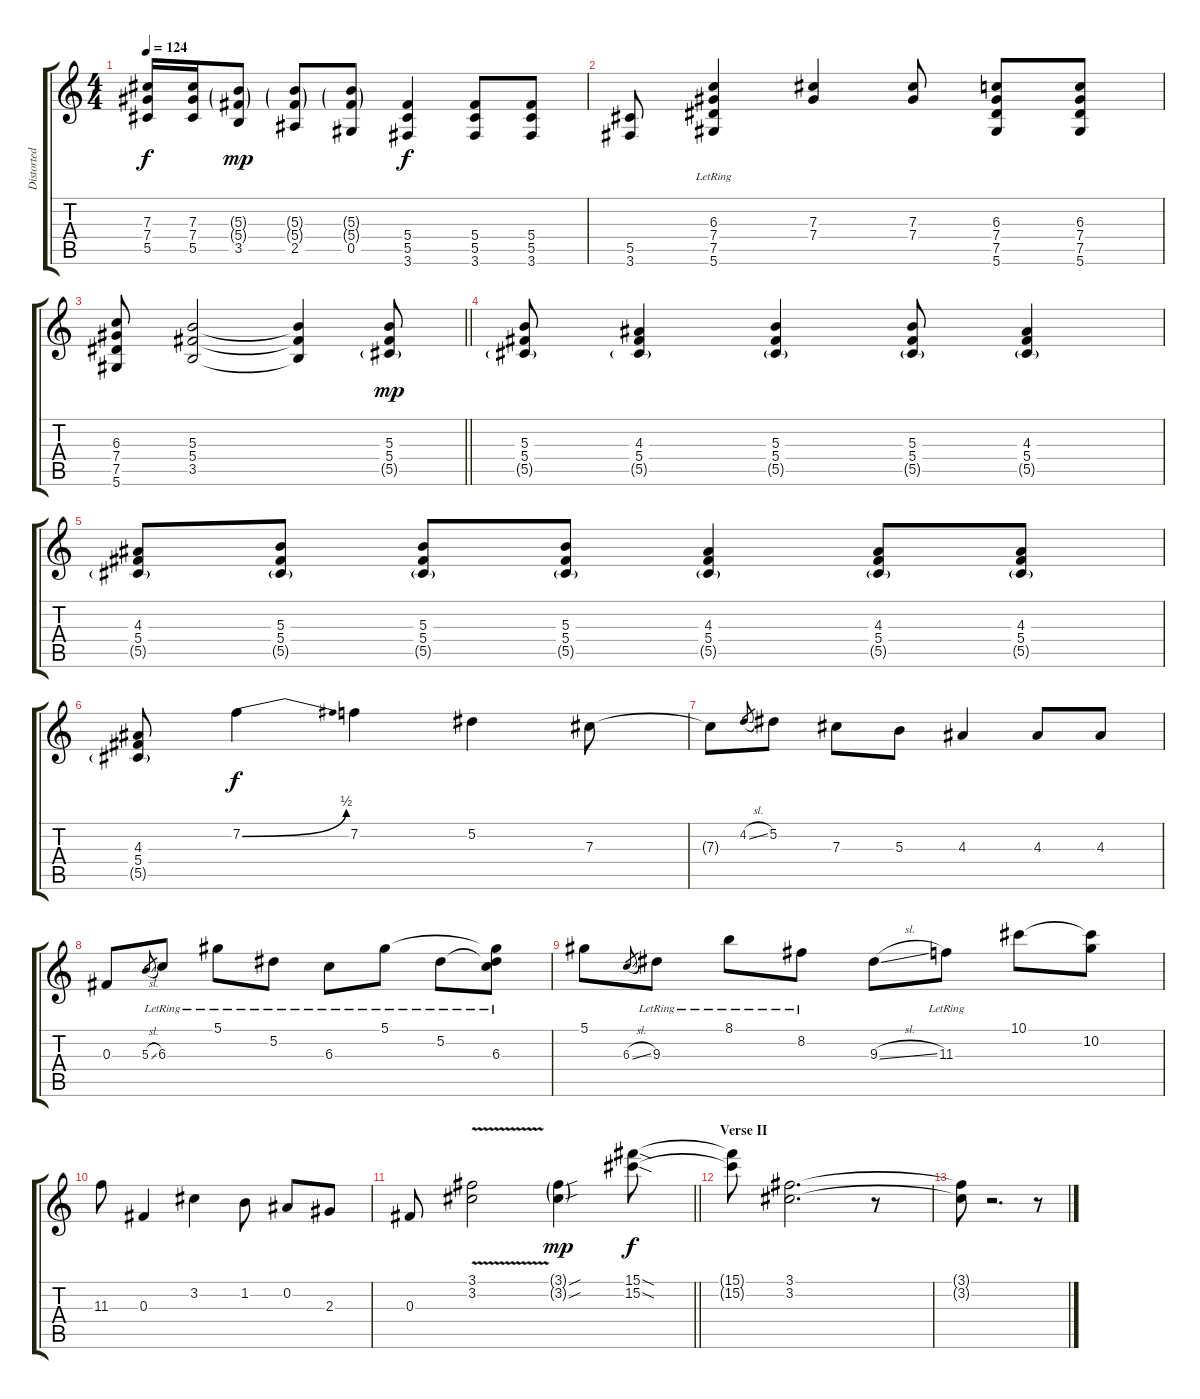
\track ("Distorted I" "Distorted ") {instrument overdrivenguitar}
\staff {score tabs}
\tuning (Eb4 Bb3 Gb3 Db3 Ab2 Eb2) {hide}
\ts (4 4)
\tempo 124
\clef g2
\ks c
(7.3 7.4 5.5).16{dy f} (7.3 7.4 5.5).16 (5.3{g} 5.4{g} 3.5).8{dy mp} (5.3{g} 5.4{g} 2.5).8 (5.3{g} 5.4{g} 0.5).8 (5.4 5.5 3.6).4{dy f} (5.4 5.5 3.6).8 (5.4 5.5 3.6).8 |
(5.5 3.6).8 (6.3 7.4 7.5{lr} 5.6{lr}).4 (7.3 7.4).4 (7.3 7.4).8 (6.3 7.4 7.5 5.6).8 (6.3 7.4 7.5 5.6).8 |
\barLineRight lightlight
(6.3 7.4 7.5 5.6).8 (5.3 5.4 3.5).2 (5.3{t} 5.4{t} 3.5{t}).4 (5.3 5.4 5.5{g}).8{dy mp} |
(5.3 5.4 5.5{g}).8 (4.3 5.4 5.5{g}).4 (5.3 5.4 5.5{g}).4 (5.3 5.4 5.5{g}).8 (4.3 5.4 5.5{g}).4 |
(4.3 5.4 5.5{g}).8 (5.3 5.4 5.5{g}).8 (5.3 5.4 5.5{g}).8 (5.3 5.4 5.5{g}).8 (4.3 5.4 5.5{g}).4 (4.3 5.4 5.5{g}).8 (4.3 5.4 5.5{g}).8 |
(4.3 5.4 5.5{g}).8 7.2{be (bend 0 0 60 2)}.4{dy f} 7.2.4 5.2.4 7.3.8 |
7.3{t}.8 4.2{sl}.8{gr} 5.2.8 7.3.8 5.3.8 4.3.4 4.3.8 4.3.8 |
0.3.8 5.3{sl}.8{gr} 6.3{lr}.8 5.1{lr}.8 5.2{lr}.8 6.3{lr}.8 5.1{lr}.8 5.2{lr}.8 (5.1{t} 5.2{t} 6.3{lr}).8 |
5.1.8 6.3{sl}.8{gr} 9.3{lr}.8 8.1{lr}.8 8.2{lr}.8 9.3{sl}.8 11.3{lr}.8 10.1.8 (10.1{t} 10.2).8 |
11.3.8 0.3.4 3.2.4 1.2.8 0.2.8 2.3.8 |
\barLineRight lightlight
0.3.8 (3.1{v} 3.2{v}).2 (3.1{sou g} 3.2{sou g}).4{dy mp} (15.1{sod} 15.2{sod}).8{dy f} |
\section ("" "Verse II")
(15.1{t} 15.2{t}).8 (3.1 3.2).2{d volume 0} r.8 |
(3.1{t} 3.2{t}).8 r.2{d} r.8
